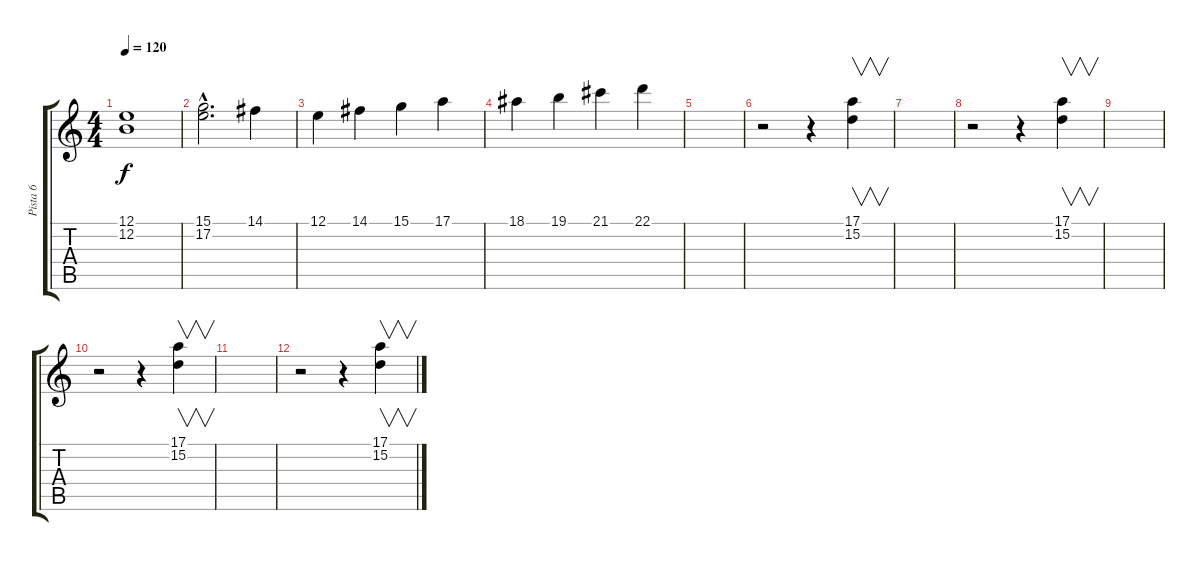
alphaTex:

\track ("Pista 6" "Pista 6") {instrument stringensemble1}
\staff {score tabs}
\tuning (E4 B3 G3 D3 A2 E2) {hide}
\ts (4 4)
\tempo 120
\clef g2
\ks c
(12.1 12.2).1{dy f} |
(15.1{hac} 17.2{hac}).2{d} 14.1.4 |
12.1.4 14.1.4 15.1.4 17.1.4 |
18.1.4 19.1.4 21.1.4 22.1.4 |
|
r.2{volume 16} r.4 (17.1 15.2).4{v} |
|
r.2 r.4 (17.1 15.2).4{v} |
|
r.2 r.4 (17.1 15.2).4{v} |
|
r.2 r.4 (17.1 15.2).4{v}
